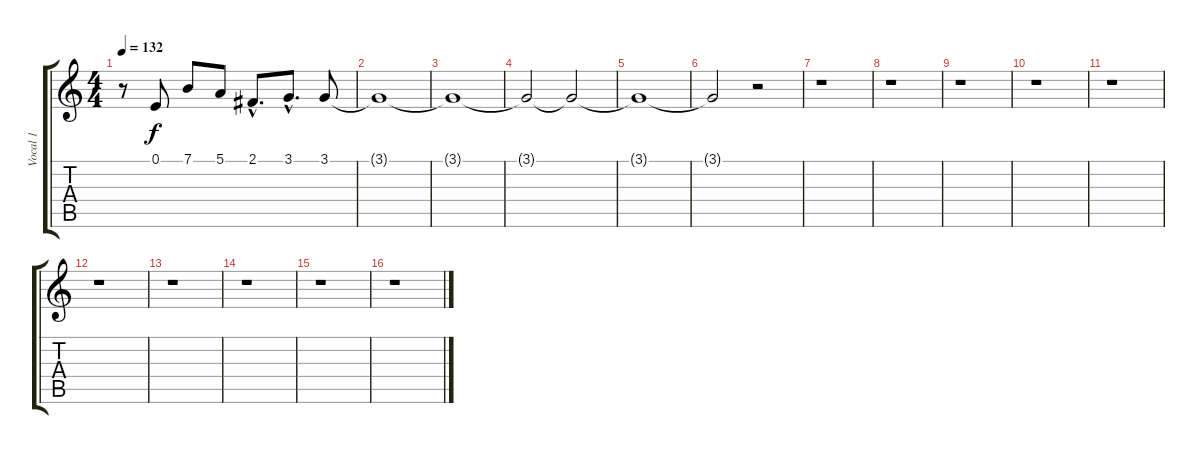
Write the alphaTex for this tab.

\track ("Vocal 1" "Vocal 1") {instrument ocarina}
\staff {score tabs}
\tuning (E4 B3 G3 D3 A2 E2) {hide}
\ts (4 4)
\tempo 132
\clef g2
\ks c
r.8{dy f} 0.1.8 7.1.8 5.1.8 2.1{hac}.8{d} 3.1{hac}.8{d} 3.1.8 |
3.1{t}.1 |
3.1{t}.1 |
3.1{t}.2 3.1{t}.2{volume 0} |
3.1{t}.1 |
3.1{t}.2 r.2 |
r.1 |
r.1 |
r.1 |
r.1 |
r.1 |
r.1 |
r.1 |
r.1 |
r.1 |
r.1
